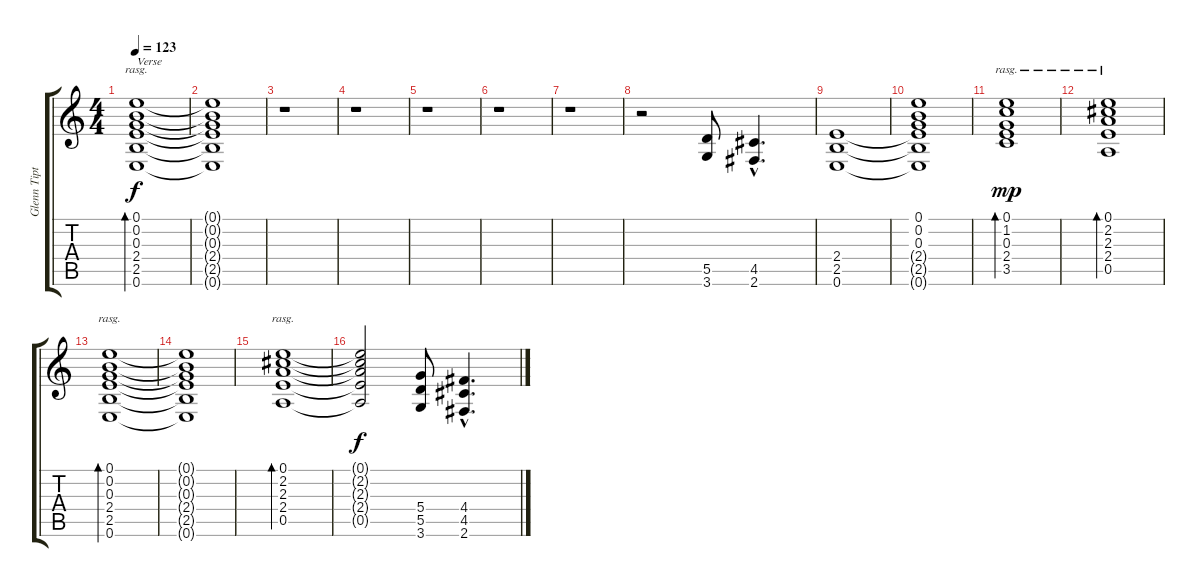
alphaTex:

\track ("Glenn Tipton" "Glenn Tipt") {instrument distortionguitar}
\staff {score tabs}
\tuning (E4 B3 G3 D3 A2 E2) {hide}
\ts (4 4)
\tempo 123
\clef g2
\ks c
(0.1 0.2 0.3 2.4 2.5 0.6).1{bd 480 rasg ii txt "Verse" dy f volume 11} |
(0.1{t} 0.2{t} 0.3{t} 2.4{t} 2.5{t} 0.6{t}).1 |
r.1 |
r.1 |
r.1 |
r.1 |
r.1 |
r.2 (5.5 3.6).8 (4.5{hac} 2.6{hac}).4{d} |
(2.4 2.5 0.6).1 |
(0.1 0.2 0.3 2.4{t} 2.5{t} 0.6{t}).1 |
(0.1 1.2 0.3 2.4 3.5).1{bd 120 rasg ii dy mp} |
(0.1 2.2 2.3 2.4 0.5).1{bd 120 rasg ii} |
(0.1 0.2 0.3 2.4 2.5 0.6).1{bd 480 rasg ii} |
(0.1{t} 0.2{t} 0.3{t} 2.4{t} 2.5{t} 0.6{t}).1 |
(0.1 2.2 2.3 2.4 0.5).1{bd 120 rasg ii} |
(0.1{t} 2.2{t} 2.3{t} 2.4{t} 0.5{t}).2{dy f} (5.4 5.5 3.6).8 (4.4{hac} 4.5{hac} 2.6{hac}).4{d}
